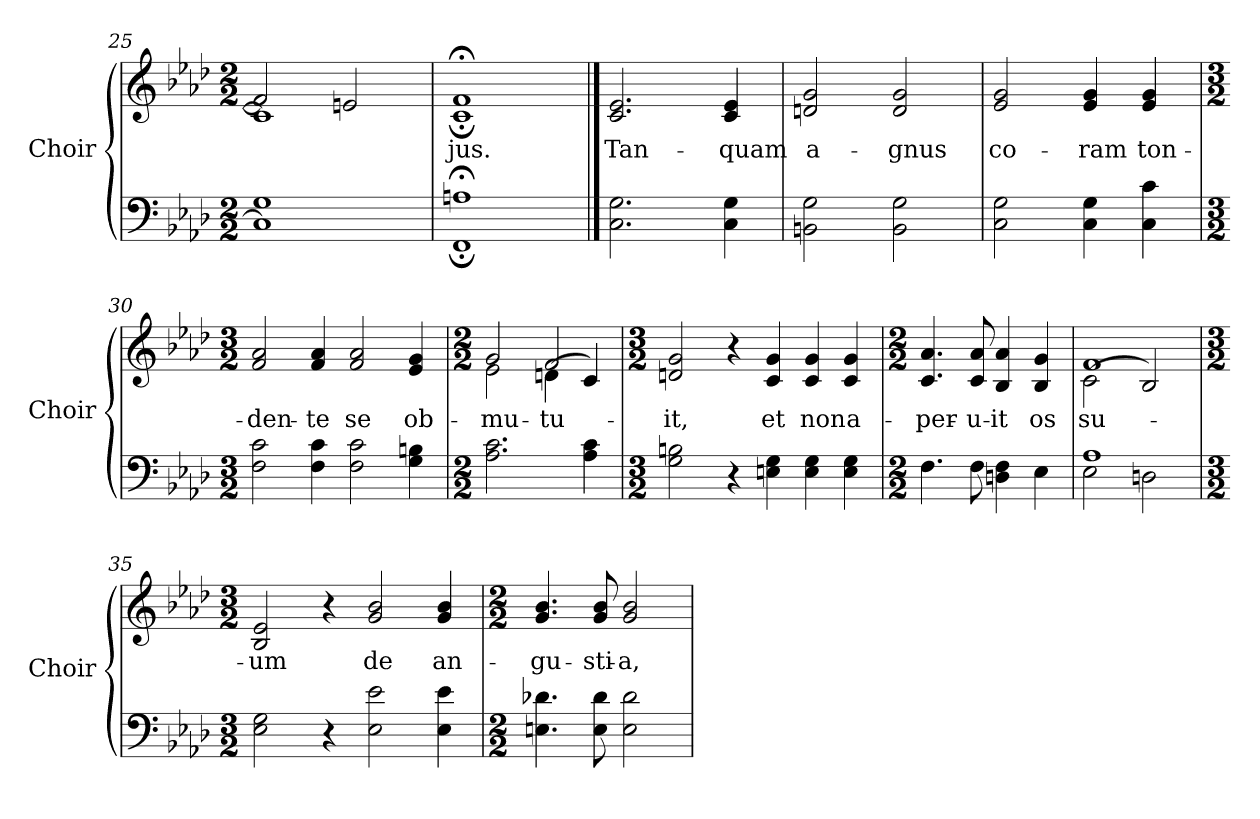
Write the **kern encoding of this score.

**kern	**kern	**text
*part1	*part1	*part1
*staff2	*staff1	*staff1
*I"Choir	*	*
*I'Choir	*	*
*clefF4	*clefG2	*
*k[b-e-a-d-]	*k[b-e-a-d-]	*
*A-:	*A-:	*
*M2/2	*M2/2	*
=25	=25	=25
*^	*^	*
1Gi	1Ci]	2fi/]	1ci]	.
.	.	2eni/	.	.
=26	=26	=26	=26	=26
!	!	!	!	!LO:LY:b:color=#000000
1An;i	1FF;i	1f;i	1c;i	-jus.
*v	*v	*	*	*
*	*v	*v	*
!!LO:PB:g=z
==27	==27	==27
*	*MM80	*
*^	*^	*
!	!	!LO:TX:a:B:t=Andante	!	!
!	!	!	!	!LO:LY:b:color=#000000
*v	*v	*	*	*
*	*v	*v	*
2.Ci\ 2.Gi	2.ci/ 2.e-i	Tan-
!	!	!LO:LY:b:color=#000000
4Ci\ 4Gi	4ci/ 4e-i	-quam
=28	=28	=28
!	!	!LO:LY:b:color=#000000
2BBni\ 2Gi	2dni/ 2gi	a-
!	!	!LO:LY:b:color=#000000
2BBi\ 2Gi	2di/ 2gi	-gnus
=29	=29	=29
!	!	!LO:LY:b:color=#000000
2Ci\ 2Gi	2e-i/ 2gi	co-
!	!	!LO:LY:b:color=#000000
4Ci\ 4Gi	4e-i/ 4gi	-ram
!	!	!LO:LY:b:color=#000000
4Ci\ 4ci	4e-i/ 4gi	ton-
=30	=30	=30
*M3/2	*M3/2	*
!	!	!LO:LY:b:color=#000000
2Fi\ 2ci	2fi/ 2a-i	-den-
!	!	!LO:LY:b:color=#000000
4Fi\ 4ci	4fi/ 4a-i	-te
!	!	!LO:LY:b:color=#000000
2Fi\ 2ci	2fi/ 2a-i	se
!	!	!LO:LY:b:color=#000000
4Gi\ 4Bni	4e-i/ 4gi	ob-
=31	=31	=31
*M2/2	*M2/2	*
!	!	!LO:LY:b:color=#000000
*	*^	*
2.A-i\ 2.ci	2gi/	2e-i\	-mu-
!	!	!	!LO:LY:b:color=#000000
.	2fi/	(4dni\	-tu-
4A-i\ 4ci	.	4ci/)	.
*	*v	*v	*
=32	=32	=32
*M3/2	*M3/2	*
*	*^	*
!	!	!	!LO:LY:b:color=#000000
*	*v	*v	*
2Gi\ 2Bni	2dni/ 2gi	-it,
4r	4r	.
!	!	!LO:LY:b:color=#000000
4Eni\ 4Gi	4ci/ 4gi	et
!	!	!LO:LY:b:color=#000000
4Ei\ 4Gi	4ci/ 4gi	non
!	!	!LO:LY:b:color=#000000
4Ei\ 4Gi	4ci/ 4gi	a-
!!LO:LB:g=z
=33	=33	=33
*M2/2	*M2/2	*
!	!	!LO:LY:b:color=#000000
4.Fi\	4.ci/ 4.a-i	-per-
!	!	!LO:LY:b:color=#000000
8Fi\	8ci/ 8a-i	-u-
!	!	!LO:LY:b:color=#000000
4Dni\ 4Fi	4B-i/ 4a-i	-it
!	!	!LO:LY:b:color=#000000
4E-i\	4B-i/ 4gi	os
=34	=34	=34
*^	*	*
!	!	!	!LO:LY:b:color=#000000
*	*	*^	*
1A-i	2E-i\	1fi	(2ci\	su-
.	2Dni\	.	2B-i/)	.
*v	*v	*	*	*
*	*v	*v	*
=35	=35	=35
*M3/2	*M3/2	*
*^	*^	*
!	!	!	!	!LO:LY:b:color=#000000
*v	*v	*	*	*
*	*v	*v	*
2E-i\ 2Gi	2B-i/ 2e-i	-um
4r	4r	.
!	!	!LO:LY:b:color=#000000
2E-i\ 2e-i	2gi/ 2b-i	de
!	!	!LO:LY:b:color=#000000
4E-i\ 4e-i	4gi/ 4b-i	an-
=36	=36	=36
*M2/2	*M2/2	*
!	!	!LO:LY:b:color=#000000
4.Eni\ 4.d-Xi	4.gi/ 4.b-i	-gu-
!	!	!LO:LY:b:color=#000000
8Ei\ 8d-i	8gi/ 8b-i	-sti-
!	!	!LO:LY:b:color=#000000
2Ei\ 2d-i	2gi/ 2b-i	-a,
=	=	=
*-	*-	*-
